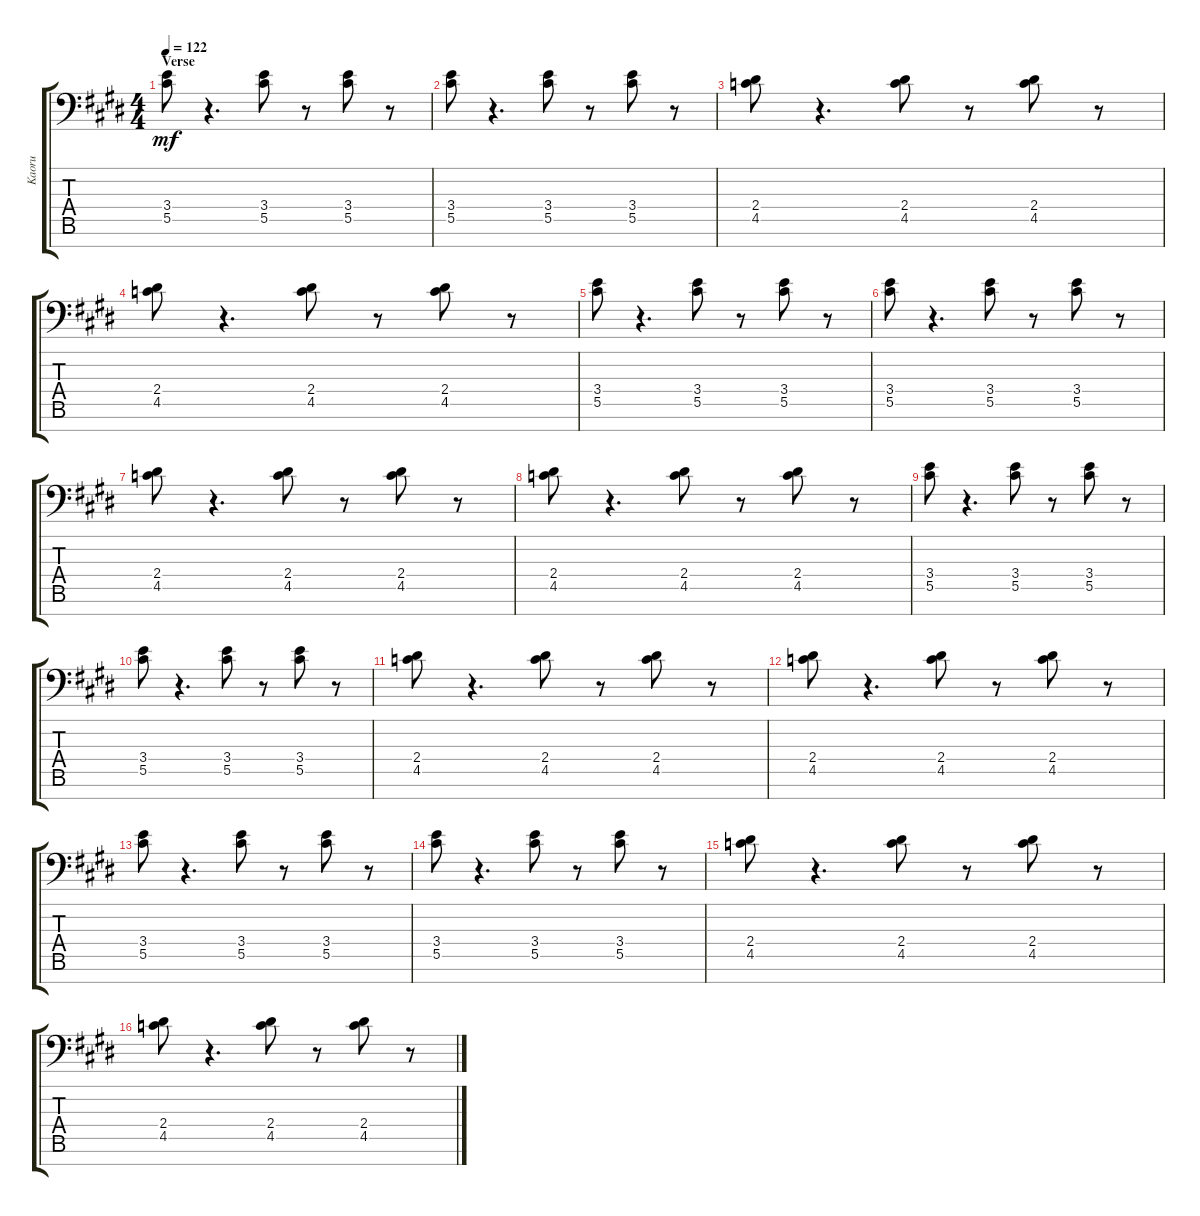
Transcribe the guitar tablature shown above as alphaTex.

\track ("Kaoru" "Kaoru") {instrument electricguitarjazz}
\staff {score tabs}
\tuning (Eb4 Bb3 Gb3 Db3 Ab2 Db2 Ab1) {hide}
\ts (4 4)
\section ("" "Verse")
\tempo 122
\clef f4
\ks c#minor
(3.4 5.5).8{dy mf} r.4{d} (3.4 5.5).8 r.8 (3.4 5.5).8 r.8 |
(3.4 5.5).8 r.4{d} (3.4 5.5).8 r.8 (3.4 5.5).8 r.8 |
(2.4 4.5).8 r.4{d} (2.4 4.5).8 r.8 (2.4 4.5).8 r.8 |
(2.4 4.5).8 r.4{d} (2.4 4.5).8 r.8 (2.4 4.5).8 r.8 |
(3.4 5.5).8 r.4{d} (3.4 5.5).8 r.8 (3.4 5.5).8 r.8 |
(3.4 5.5).8 r.4{d} (3.4 5.5).8 r.8 (3.4 5.5).8 r.8 |
(2.4 4.5).8 r.4{d} (2.4 4.5).8 r.8 (2.4 4.5).8 r.8 |
(2.4 4.5).8 r.4{d} (2.4 4.5).8 r.8 (2.4 4.5).8 r.8 |
(3.4 5.5).8 r.4{d} (3.4 5.5).8 r.8 (3.4 5.5).8 r.8 |
(3.4 5.5).8 r.4{d} (3.4 5.5).8 r.8 (3.4 5.5).8 r.8 |
(2.4 4.5).8 r.4{d} (2.4 4.5).8 r.8 (2.4 4.5).8 r.8 |
(2.4 4.5).8 r.4{d} (2.4 4.5).8 r.8 (2.4 4.5).8 r.8 |
(3.4 5.5).8 r.4{d} (3.4 5.5).8 r.8 (3.4 5.5).8 r.8 |
(3.4 5.5).8 r.4{d} (3.4 5.5).8 r.8 (3.4 5.5).8 r.8 |
(2.4 4.5).8 r.4{d} (2.4 4.5).8 r.8 (2.4 4.5).8 r.8 |
(2.4 4.5).8 r.4{d} (2.4 4.5).8 r.8 (2.4 4.5).8 r.8
